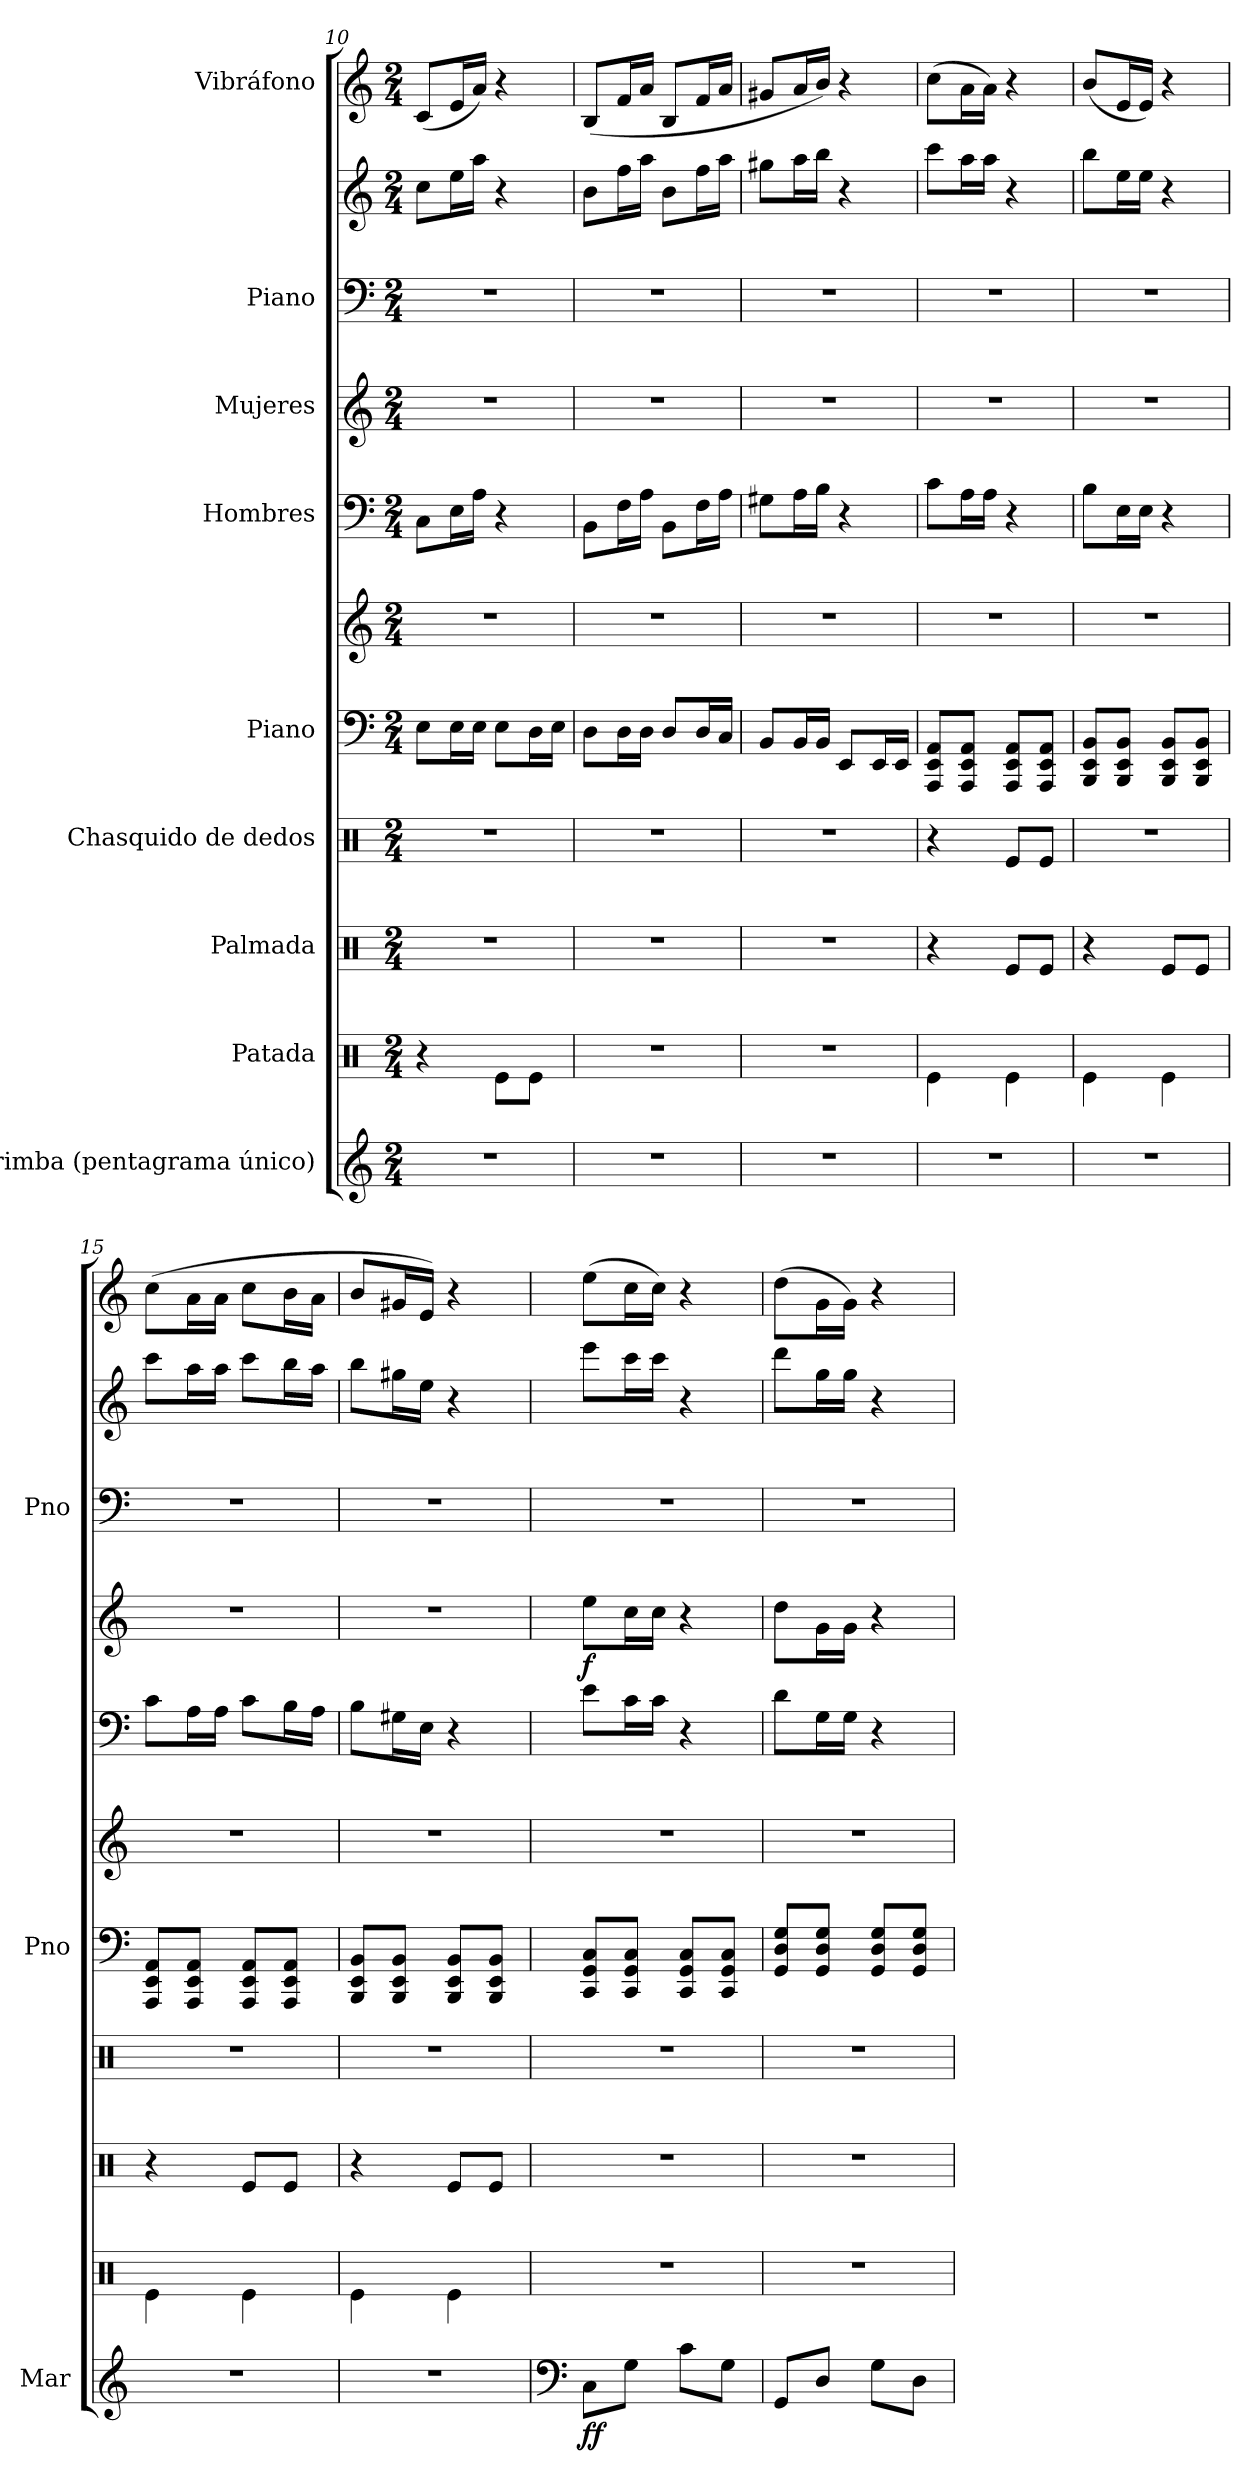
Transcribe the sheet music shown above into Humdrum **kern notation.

**kern	**dynam	**kern	**kern	**kern	**kern	**kern	**kern	**kern	**dynam	**kern	**kern	**kern
*part9	*part9	*part8	*part7	*part6	*part5	*part5	*part4	*part3	*part3	*part2	*part2	*part1
*staff11	*staff11	*staff10	*staff9	*staff8	*staff7	*staff6	*staff5	*staff4	*staff4	*staff3	*staff2	*staff1
*I"Marimba (pentagrama único)	*	*I"Patada	*I"Palmada	*I"Chasquido de dedos	*I"Piano	*	*I"Hombres	*I"Mujeres	*	*I"Piano	*	*I"Vibráfono
*I'Mar	*	*	*	*	*I'Pno	*	*	*	*	*I'Pno	*	*
*clefG2	*	*clefX	*clefX	*clefX	*clefF4	*clefG2	*clefF4	*clefG2	*	*clefF4	*clefG2	*clefG2
*k[]	*	*k[]	*k[]	*k[]	*k[]	*k[]	*k[]	*k[]	*	*k[]	*k[]	*k[]
*M2/4	*	*M2/4	*M2/4	*M2/4	*M2/4	*M2/4	*M2/4	*M2/4	*	*M2/4	*M2/4	*M2/4
=10	=10	=10	=10	=10	=10	=10	=10	=10	=10	=10	=10	=10
2r	.	4r	2r	2r	8E\L	2r	8C\L	2r	.	2r	8cc\L	(<8c/L
.	.	.	.	.	16E\L	.	16E\L	.	.	.	16ee\L	16e/L
.	.	.	.	.	16E\JJ	.	16A\JJ	.	.	.	16aa\JJ	16a/JJ)
.	.	8Re\L	.	.	8E\L	.	4r	.	.	.	4r	4r
.	.	8Re\J	.	.	16D\L	.	.	.	.	.	.	.
.	.	.	.	.	16E\JJ	.	.	.	.	.	.	.
=11	=11	=11	=11	=11	=11	=11	=11	=11	=11	=11	=11	=11
2r	.	2r	2r	2r	8D\L	2r	8BB\L	2r	.	2r	8b\L	(<8B/L
.	.	.	.	.	16D\L	.	16F\L	.	.	.	16ff\L	16f/L
.	.	.	.	.	16D\JJ	.	16A\JJ	.	.	.	16aa\JJ	16a/JJ
.	.	.	.	.	8D/L	.	8BB\L	.	.	.	8b\L	8B/L
.	.	.	.	.	16D/L	.	16F\L	.	.	.	16ff\L	16f/L
.	.	.	.	.	16C/JJ	.	16A\JJ	.	.	.	16aa\JJ	16a/JJ
!!LO:LB:g=z
=12	=12	=12	=12	=12	=12	=12	=12	=12	=12	=12	=12	=12
2r	.	2r	2r	2r	8BB/L	2r	8G#X\L	2r	.	2r	8gg#X\L	8g#X/L
.	.	.	.	.	16BB/L	.	16A\L	.	.	.	16aa\L	16a/L
.	.	.	.	.	16BB/JJ	.	16B\JJ	.	.	.	16bb\JJ	16b/JJ)
.	.	.	.	.	8EE/L	.	4r	.	.	.	4r	4r
.	.	.	.	.	16EE/L	.	.	.	.	.	.	.
.	.	.	.	.	16EE/JJ	.	.	.	.	.	.	.
=13	=13	=13	=13	=13	=13	=13	=13	=13	=13	=13	=13	=13
2r	.	4Re\	4r	4r	8AAA/ 8EE/ 8AA/L	2r	8c\L	2r	.	2r	8ccc\L	(>8cc\L
.	.	.	.	.	8AAA/ 8EE/ 8AA/J	.	16A\L	.	.	.	16aa\L	16a\L
.	.	.	.	.	.	.	16A\JJ	.	.	.	16aa\JJ	16a\JJ)
.	.	4Re\	8Re/L	8Re/L	8AAA/ 8EE/ 8AA/L	.	4r	.	.	.	4r	4r
.	.	.	8Re/J	8Re/J	8AAA/ 8EE/ 8AA/J	.	.	.	.	.	.	.
=14	=14	=14	=14	=14	=14	=14	=14	=14	=14	=14	=14	=14
2r	.	4Re\	4r	2r	8BBB/ 8EE/ 8BB/L	2r	8B\L	2r	.	2r	8bb\L	(<8b/L
.	.	.	.	.	8BBB/ 8EE/ 8BB/J	.	16E\L	.	.	.	16ee\L	16e/L
.	.	.	.	.	.	.	16E\JJ	.	.	.	16ee\JJ	16e/JJ)
.	.	4Re\	8Re/L	.	8BBB/ 8EE/ 8BB/L	.	4r	.	.	.	4r	4r
.	.	.	8Re/J	.	8BBB/ 8EE/ 8BB/J	.	.	.	.	.	.	.
=15	=15	=15	=15	=15	=15	=15	=15	=15	=15	=15	=15	=15
2r	.	4Re\	4r	2r	8AAA/ 8EE/ 8AA/L	2r	8c\L	2r	.	2r	8ccc\L	(>8cc\L
.	.	.	.	.	8AAA/ 8EE/ 8AA/J	.	16A\L	.	.	.	16aa\L	16a\L
.	.	.	.	.	.	.	16A\JJ	.	.	.	16aa\JJ	16a\JJ
.	.	4Re\	8Re/L	.	8AAA/ 8EE/ 8AA/L	.	8c\L	.	.	.	8ccc\L	8cc\L
.	.	.	8Re/J	.	8AAA/ 8EE/ 8AA/J	.	16B\L	.	.	.	16bb\L	16b\L
.	.	.	.	.	.	.	16A\JJ	.	.	.	16aa\JJ	16a\JJ
=16	=16	=16	=16	=16	=16	=16	=16	=16	=16	=16	=16	=16
2r	.	4Re\	4r	2r	8BBB/ 8EE/ 8BB/L	2r	8B\L	2r	.	2r	8bb\L	8b/L
.	.	.	.	.	8BBB/ 8EE/ 8BB/J	.	16G#X\L	.	.	.	16gg#X\L	16g#X/L
.	.	.	.	.	.	.	16E\JJ	.	.	.	16ee\JJ	16e/JJ)
.	.	4Re\	8Re/L	.	8BBB/ 8EE/ 8BB/L	.	4r	.	.	.	4r	4r
.	.	.	8Re/J	.	8BBB/ 8EE/ 8BB/J	.	.	.	.	.	.	.
=17	=17	=17	=17	=17	=17	=17	=17	=17	=17	=17	=17	=17
*clefF4	*	*	*	*	*	*	*	*	*	*	*	*
!	!LO:DY:b	!	!	!	!	!	!	!	!LO:DY:b	!	!	!
8C\L	ff	2r	2r	2r	8CC/ 8GG/ 8C/L	2r	8e\L	8ee\L	f	2r	8eee\L	(>8ee\L
8G\J	.	.	.	.	8CC/ 8GG/ 8C/J	.	16c\L	16cc\L	.	.	16ccc\L	16cc\L
.	.	.	.	.	.	.	16c\JJ	16cc\JJ	.	.	16ccc\JJ	16cc\JJ)
8c\L	.	.	.	.	8CC/ 8GG/ 8C/L	.	4r	4r	.	.	4r	4r
8G\J	.	.	.	.	8CC/ 8GG/ 8C/J	.	.	.	.	.	.	.
=18	=18	=18	=18	=18	=18	=18	=18	=18	=18	=18	=18	=18
8GG/L	.	2r	2r	2r	8GG/ 8D/ 8G/L	2r	8d\L	8dd\L	.	2r	8ddd\L	(>8dd\L
8D/J	.	.	.	.	8GG/ 8D/ 8G/J	.	16G\L	16g\L	.	.	16gg\L	16g\L
.	.	.	.	.	.	.	16G\JJ	16g\JJ	.	.	16gg\JJ	16g\JJ)
8G\L	.	.	.	.	8GG/ 8D/ 8G/L	.	4r	4r	.	.	4r	4r
8D\J	.	.	.	.	8GG/ 8D/ 8G/J	.	.	.	.	.	.	.
=	=	=	=	=	=	=	=	=	=	=	=	=
*-	*-	*-	*-	*-	*-	*-	*-	*-	*-	*-	*-	*-
